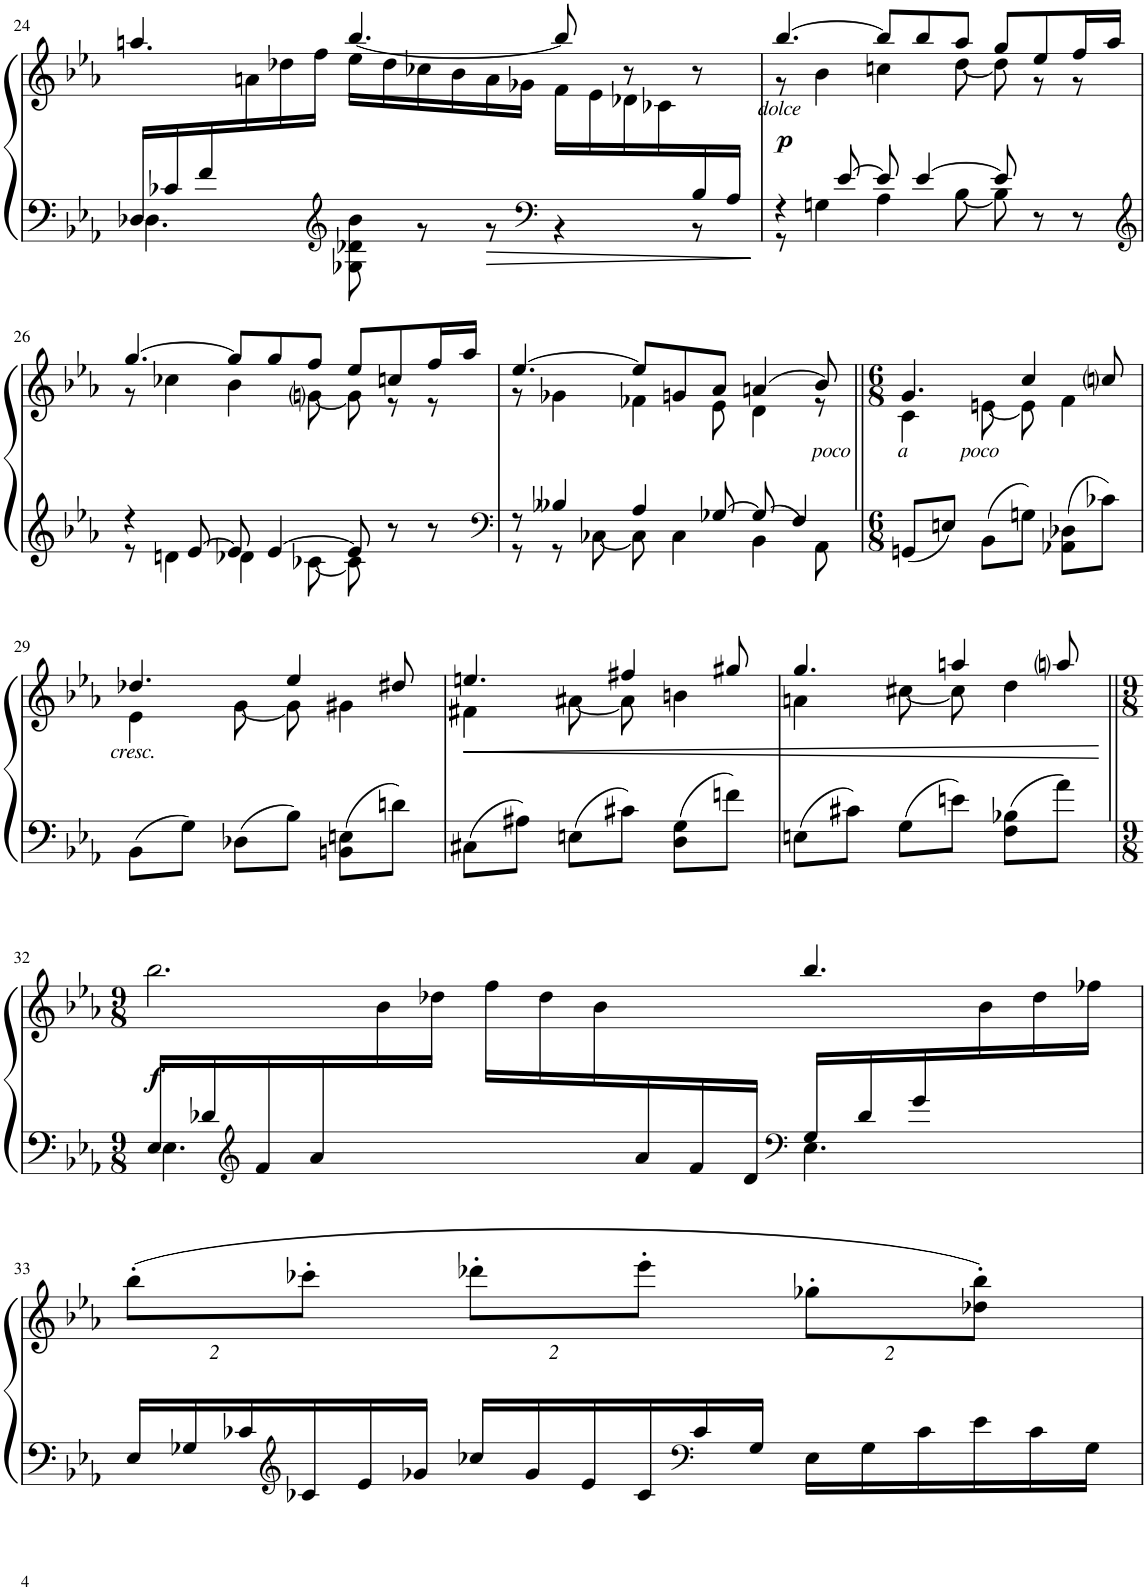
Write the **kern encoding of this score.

**kern	**kern	**dynam
*part1	*part1	*part1
*staff2	*staff1	*staff1/2
*I"Piano	*	*
*I'Pno	*	*
!!LO:PB:g=z
*clefF4	*clefG2	*
*k[b-e-a-]	*k[b-e-a-]	*
*M9/8	*M9/8	*
=24	=24	=24
*^	*^	*
16D-X/LL	4.D-\	4.aan/	8.ryy	.
16c-X/	.	.	.	.
16f/	.	.	.	.
16ryy	.	.	16an\	.
.	.	.	16dd-X\	.
.	.	.	16ff\JJ	.
*clefG2	*	*	*	*
.	8G-X\ 8d-X\ 8b-\	[4.bb-/	16ee-\LL	.
.	.	.	16dd-\	.
.	8r	.	16cc-X\	.
.	.	.	16b-\	.
!	!	!	!	!LO:HP:b
.	8r	.	16a\	>
.	.	.	16g-X\JJ	.
*clefF4	*	*	*	*
.	4r	8bb-/]	16f\LL	.
.	.	.	16e-\	.
.	.	8r	16d-X\	.
.	.	.	16c-X\	.
16B-/	8r	8r	8ryy	.
16A-/JJ	.	.	.	.
*v	*v	*	*	*
*	*v	*v	*
.	.	]
=25	=25	=25
*^	*^	*
!	!	!	!	!LO:DY:b
!	!	!	!	!LO:DY:n=1:b
4r	8r	[4.bb-/	8r	other-dynamics p
.	4Gn\	.	4b-\	.
[8e-/	.	.	.	.
8e-/]	4A-\	8bb-/L]	4ccn\	.
[4e-/	.	8bb-/	.	.
.	[8B-\	8aa-/J	[8dd\	.
8e-/]	8B-\]	8gg/L	8dd\]	.
8r	8ryy	8ee-/	8r	.
8r	8ryy	16ff/L	8r	.
.	.	16aa-/JJ	.	.
!!LO:LB:g=z	!!
=26	=26	=26	=26	=26
*clefG2	*	*	*	*
4r	8r	[4.gg/	8r	.
.	4dn\	.	4cc-X\	.
[8e-/	.	.	.	.
8e-/]	4d-X\	8gg/L]	4b-\	.
[4e-/	.	8gg/	.	.
.	[8c-X\	8ff/J	[8gni\	.
8e-/]	8c-\]	8ee-/L	8g\]	.
8r	8ryy	8ccn/	8r	.
8r	8ryy	16ff/L	8r	.
.	.	16aa-/JJ	.	.
=27	=27	=27	=27	=27
*clefF4	*	*	*	*
8r	8r	[4.ee-/	8r	.
4B--X/	8r	.	4g-X\	.
.	[8C-X\	.	.	.
4A-/	8C-\]	8ee-/L]	4f-X\	.
.	4C-\	8gn/	.	.
[8G-X/	.	8a-/J	8e-\	.
8G-/]	4BB-\	(4an/	4d\	.
4F/	.	.	.	.
.	8AA-\	8b-/)	8r	.
*v	*v	*	*	*
=28||	=28||	=28||	=28||
*M6/8	*M6/8	*	*
*^	*	*	*
!	!	!	!	!LO:DY:b
*v	*v	*	*	*
8GGn/L	4.g/	4c\	other-dynamics
8En/J	.	.	.
8BB-\L	.	[8en\	.
8Gn\J	4cc/	8e\]	.
8AA-X\ 8D-X\L	.	4f\	.
8c-X\J	8ccni/	.	.
!!LO:LB:g=z	!!
=29	=29	=29	=29
!	!	!	!LO:DY:b
8BB-\L	4.dd-X/	4e-\	other-dynamics
8G\J	.	.	.
8D-X\L	.	[8g\	.
8B-\J	4ee-/	8g\]	.
8BBn\ 8En\L	.	4g#X\	.
8dn\J	8dd#X/	.	.
=30	=30	=30	=30
!	!	!	!LO:HP:b
8C#X\L	4.een/	4f#X\	<
8A#X\J	.	.	.
8En\L	.	[8a#X\	.
8c#X\J	4ff#X/	8a#\]	.
8D\ 8G\L	.	4bn\	.
8fn\J	8gg#X/	.	.
=31	=31	=31	=31
8En\L	4.gg/	4an\	.
8c#X\J	.	.	.
8G\L	.	[8cc#X\	.
8en\J	4aan/	8cc#\]	.
8F\ 8B-X\L	.	4dd\	.
8a-\J	8aani/	.	.
*	*v	*v	*
.	.	[
!!LO:LB:g=z
=32||	=32||	=32||
*M9/8	*M9/8	*
*^	*^	*
!	!	!	!	!LO:DY:b
16E-/LL	4.E-\	2.bb-\	4ryy	f
16d-X/	.	.	.	.
*clefG2	*	*	*	*
16f/	.	.	.	.
16a-/	.	.	.	.
16ryy	.	.	16b-\	.
.	.	.	16dd-X\JJ	.
.	4.ryy	.	16ff\LL	.
.	.	.	16dd-\	.
.	.	.	16b-\	.
16a-/	.	.	4.ryy	.
16f/	.	.	.	.
16d-/JJ	.	.	.	.
*clefF4	*	*	*	*
16G/LL	4.E-\	4.bb-/	.	.
16d-/	.	.	.	.
16g/	.	.	.	.
8.ryy	.	.	16b-\	.
.	.	.	16dd-\	.
.	.	.	16ff-X\JJ	.
*v	*v	*	*	*
*	*v	*v	*
!!LO:LB:g=z
=33	=33	=33
*	*Xbrackettup	*
16E-/LL	(16%3bb-'\L	.
16G-X/	.	.
16c-X/	.	.
*clefG2	*	*
16c-X/	16%3ccc-X'\J	.
16e-/	.	.
16g-X/JJ	.	.
16cc-X/LL	16%3ddd-X'\L	.
16g-/	.	.
16e-/	.	.
16c-/	16%3eee-'\J	.
*clefF4	*	*
16c-/	.	.
16G-/JJ	.	.
16E-\LL	16%3gg-X'\L	.
16G-\	.	.
16c-\	.	.
16e-\	16%3dd-X\' 16%3bb-\'J)	.
16c-\	.	.
16G-\JJ	.	.
=	=	=
*-	*-	*-
